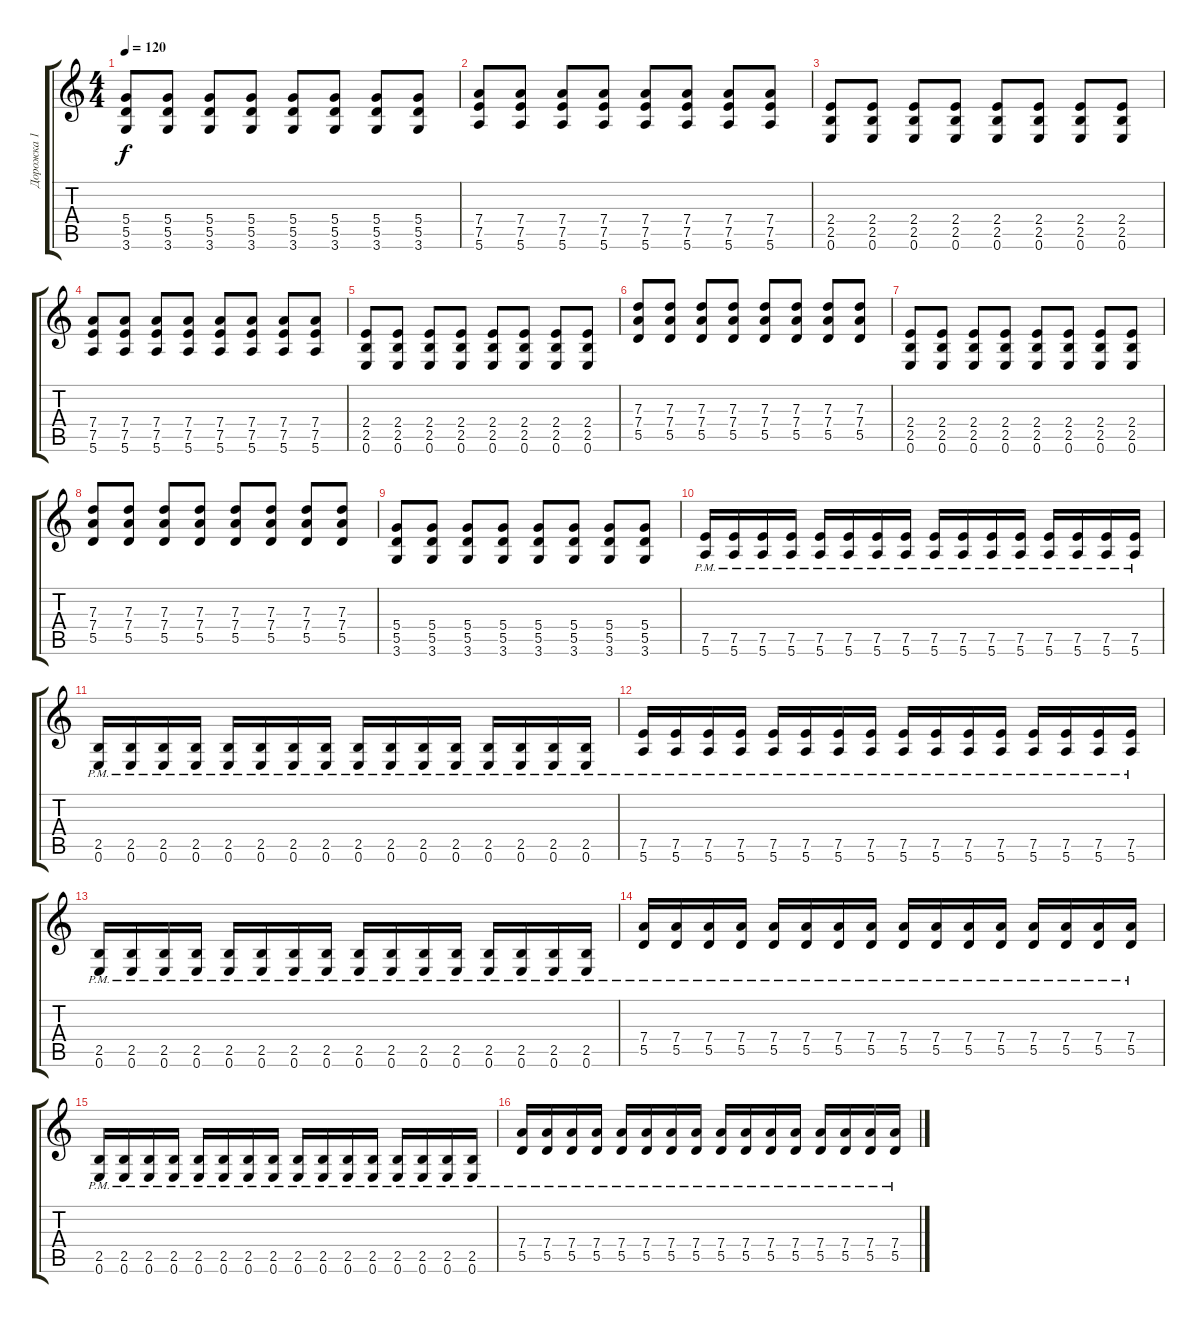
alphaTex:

\track ("Дорожка 1" "Дорожка 1") {instrument overdrivenguitar}
\staff {score tabs}
\tuning (E4 B3 G3 D3 A2 E2) {hide}
\ts (4 4)
\tempo 120
\clef g2
\ks c
(5.4 5.5 3.6).8{dy f} (5.4 5.5 3.6).8 (5.4 5.5 3.6).8 (5.4 5.5 3.6).8 (5.4 5.5 3.6).8 (5.4 5.5 3.6).8 (5.4 5.5 3.6).8 (5.4 5.5 3.6).8 |
(7.4 7.5 5.6).8 (7.4 7.5 5.6).8 (7.4 7.5 5.6).8 (7.4 7.5 5.6).8 (7.4 7.5 5.6).8 (7.4 7.5 5.6).8 (7.4 7.5 5.6).8 (7.4 7.5 5.6).8 |
(2.4 2.5 0.6).8 (2.4 2.5 0.6).8 (2.4 2.5 0.6).8 (2.4 2.5 0.6).8 (2.4 2.5 0.6).8 (2.4 2.5 0.6).8 (2.4 2.5 0.6).8 (2.4 2.5 0.6).8 |
(7.4 7.5 5.6).8 (7.4 7.5 5.6).8 (7.4 7.5 5.6).8 (7.4 7.5 5.6).8 (7.4 7.5 5.6).8 (7.4 7.5 5.6).8 (7.4 7.5 5.6).8 (7.4 7.5 5.6).8 |
(2.4 2.5 0.6).8 (2.4 2.5 0.6).8 (2.4 2.5 0.6).8 (2.4 2.5 0.6).8 (2.4 2.5 0.6).8 (2.4 2.5 0.6).8 (2.4 2.5 0.6).8 (2.4 2.5 0.6).8 |
(7.3 7.4 5.5).8 (7.3 7.4 5.5).8 (7.3 7.4 5.5).8 (7.3 7.4 5.5).8 (7.3 7.4 5.5).8 (7.3 7.4 5.5).8 (7.3 7.4 5.5).8 (7.3 7.4 5.5).8 |
(2.4 2.5 0.6).8 (2.4 2.5 0.6).8 (2.4 2.5 0.6).8 (2.4 2.5 0.6).8 (2.4 2.5 0.6).8 (2.4 2.5 0.6).8 (2.4 2.5 0.6).8 (2.4 2.5 0.6).8 |
(7.3 7.4 5.5).8 (7.3 7.4 5.5).8 (7.3 7.4 5.5).8 (7.3 7.4 5.5).8 (7.3 7.4 5.5).8 (7.3 7.4 5.5).8 (7.3 7.4 5.5).8 (7.3 7.4 5.5).8 |
(5.4 5.5 3.6).8 (5.4 5.5 3.6).8 (5.4 5.5 3.6).8 (5.4 5.5 3.6).8 (5.4 5.5 3.6).8 (5.4 5.5 3.6).8 (5.4 5.5 3.6).8 (5.4 5.5 3.6).8 |
(7.5{pm} 5.6{pm}).16 (7.5{pm} 5.6{pm}).16 (7.5{pm} 5.6{pm}).16 (7.5{pm} 5.6{pm}).16 (7.5{pm} 5.6{pm}).16 (7.5{pm} 5.6{pm}).16 (7.5{pm} 5.6{pm}).16 (7.5{pm} 5.6{pm}).16 (7.5{pm} 5.6{pm}).16 (7.5{pm} 5.6{pm}).16 (7.5{pm} 5.6{pm}).16 (7.5{pm} 5.6{pm}).16 (7.5{pm} 5.6{pm}).16 (7.5{pm} 5.6{pm}).16 (7.5{pm} 5.6{pm}).16 (7.5{pm} 5.6{pm}).16 |
(2.5{pm} 0.6{pm}).16 (2.5{pm} 0.6{pm}).16 (2.5{pm} 0.6{pm}).16 (2.5{pm} 0.6{pm}).16 (2.5{pm} 0.6{pm}).16 (2.5{pm} 0.6{pm}).16 (2.5{pm} 0.6{pm}).16 (2.5{pm} 0.6{pm}).16 (2.5{pm} 0.6{pm}).16 (2.5{pm} 0.6{pm}).16 (2.5{pm} 0.6{pm}).16 (2.5{pm} 0.6{pm}).16 (2.5{pm} 0.6{pm}).16 (2.5{pm} 0.6{pm}).16 (2.5{pm} 0.6{pm}).16 (2.5{pm} 0.6{pm}).16 |
(7.5{pm} 5.6{pm}).16 (7.5{pm} 5.6{pm}).16 (7.5{pm} 5.6{pm}).16 (7.5{pm} 5.6{pm}).16 (7.5{pm} 5.6{pm}).16 (7.5{pm} 5.6{pm}).16 (7.5{pm} 5.6{pm}).16 (7.5{pm} 5.6{pm}).16 (7.5{pm} 5.6{pm}).16 (7.5{pm} 5.6{pm}).16 (7.5{pm} 5.6{pm}).16 (7.5{pm} 5.6{pm}).16 (7.5{pm} 5.6{pm}).16 (7.5{pm} 5.6{pm}).16 (7.5{pm} 5.6{pm}).16 (7.5{pm} 5.6{pm}).16 |
(2.5{pm} 0.6{pm}).16 (2.5{pm} 0.6{pm}).16 (2.5{pm} 0.6{pm}).16 (2.5{pm} 0.6{pm}).16 (2.5{pm} 0.6{pm}).16 (2.5{pm} 0.6{pm}).16 (2.5{pm} 0.6{pm}).16 (2.5{pm} 0.6{pm}).16 (2.5{pm} 0.6{pm}).16 (2.5{pm} 0.6{pm}).16 (2.5{pm} 0.6{pm}).16 (2.5{pm} 0.6{pm}).16 (2.5{pm} 0.6{pm}).16 (2.5{pm} 0.6{pm}).16 (2.5{pm} 0.6{pm}).16 (2.5{pm} 0.6{pm}).16 |
(7.4{pm} 5.5{pm}).16 (7.4{pm} 5.5{pm}).16 (7.4{pm} 5.5{pm}).16 (7.4{pm} 5.5{pm}).16 (7.4{pm} 5.5{pm}).16 (7.4{pm} 5.5{pm}).16 (7.4{pm} 5.5{pm}).16 (7.4{pm} 5.5{pm}).16 (7.4{pm} 5.5{pm}).16 (7.4{pm} 5.5{pm}).16 (7.4{pm} 5.5{pm}).16 (7.4{pm} 5.5{pm}).16 (7.4{pm} 5.5{pm}).16 (7.4{pm} 5.5{pm}).16 (7.4{pm} 5.5{pm}).16 (7.4{pm} 5.5{pm}).16 |
(2.5{pm} 0.6{pm}).16 (2.5{pm} 0.6{pm}).16 (2.5{pm} 0.6{pm}).16 (2.5{pm} 0.6{pm}).16 (2.5{pm} 0.6{pm}).16 (2.5{pm} 0.6{pm}).16 (2.5{pm} 0.6{pm}).16 (2.5{pm} 0.6{pm}).16 (2.5{pm} 0.6{pm}).16 (2.5{pm} 0.6{pm}).16 (2.5{pm} 0.6{pm}).16 (2.5{pm} 0.6{pm}).16 (2.5{pm} 0.6{pm}).16 (2.5{pm} 0.6{pm}).16 (2.5{pm} 0.6{pm}).16 (2.5{pm} 0.6{pm}).16 |
(7.4{pm} 5.5{pm}).16 (7.4{pm} 5.5{pm}).16 (7.4{pm} 5.5{pm}).16 (7.4{pm} 5.5{pm}).16 (7.4{pm} 5.5{pm}).16 (7.4{pm} 5.5{pm}).16 (7.4{pm} 5.5{pm}).16 (7.4{pm} 5.5{pm}).16 (7.4{pm} 5.5{pm}).16 (7.4{pm} 5.5{pm}).16 (7.4{pm} 5.5{pm}).16 (7.4{pm} 5.5{pm}).16 (7.4{pm} 5.5{pm}).16 (7.4{pm} 5.5{pm}).16 (7.4{pm} 5.5{pm}).16 (7.4{pm} 5.5{pm}).16
